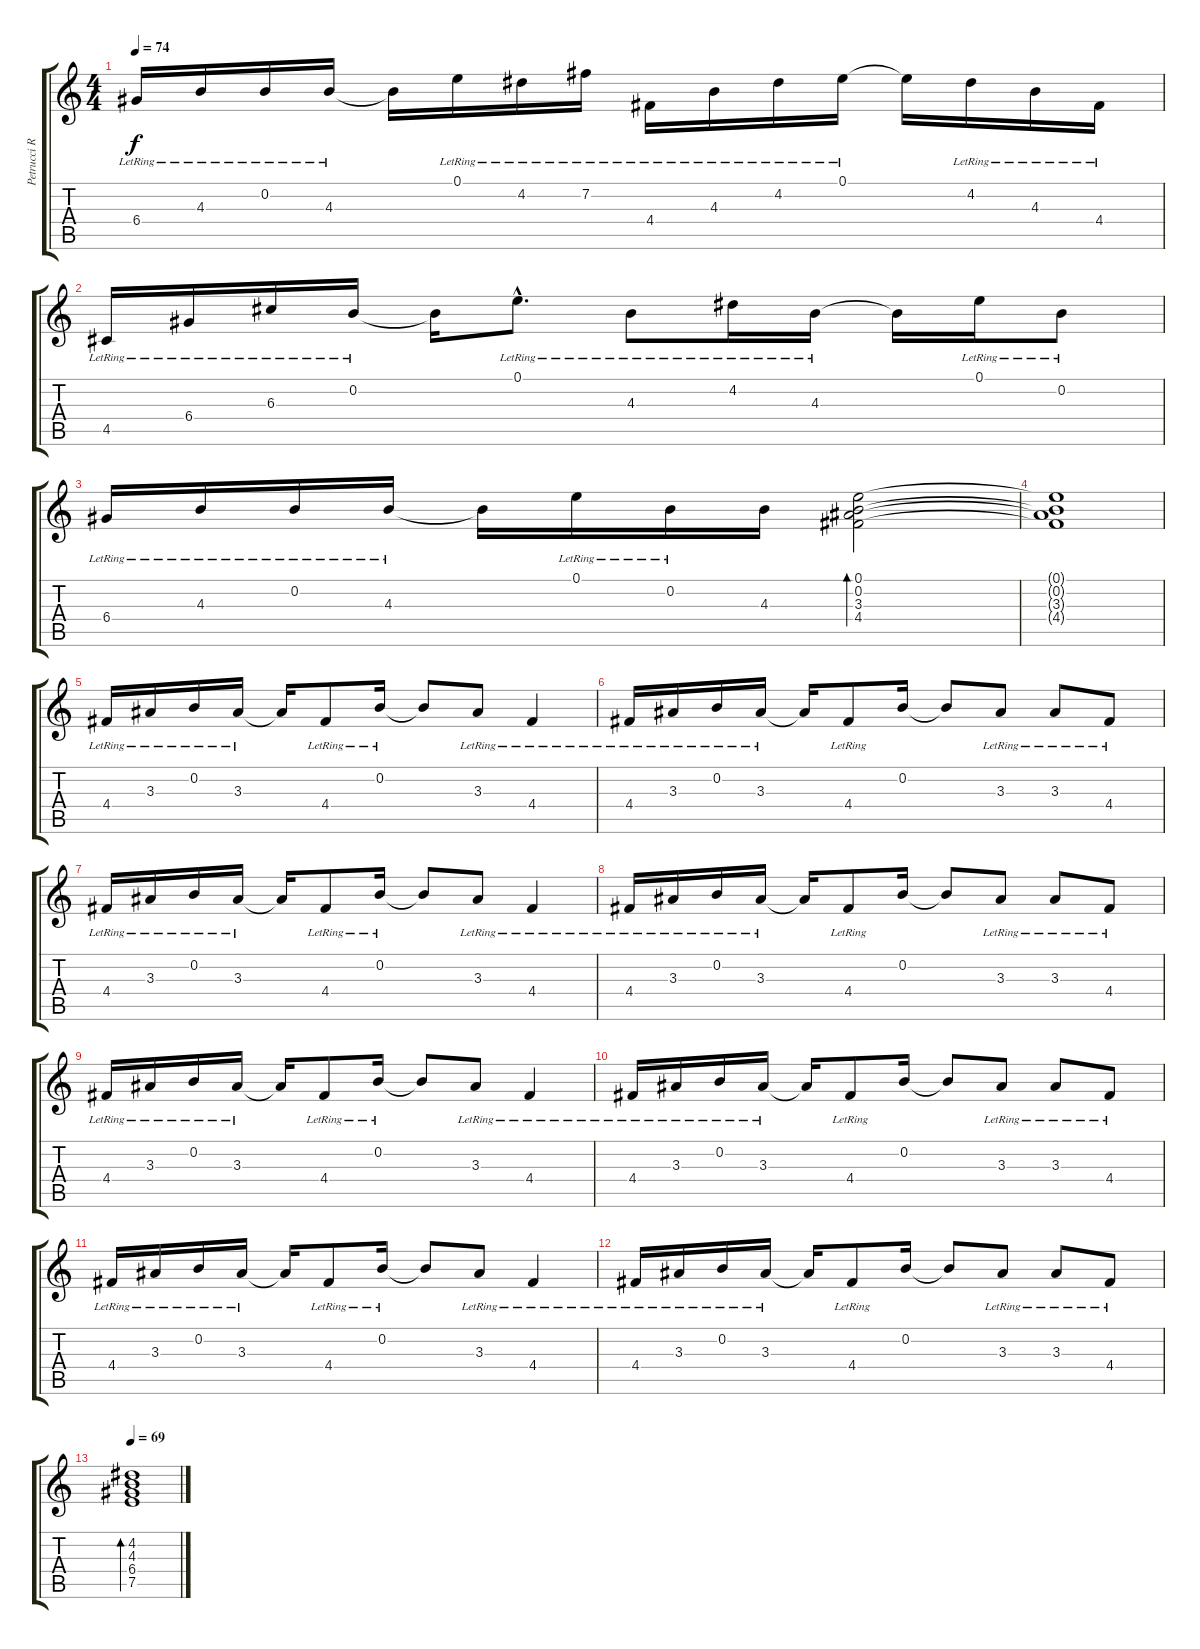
\track ("Petrucci Rythm" "Petrucci R") {instrument acousticguitarsteel}
\staff {score tabs}
\tuning (E4 B3 G3 D3 A2 E2) {hide}
\ts (4 4)
\tempo 74
\clef g2
\ks c
6.4{lr}.16{dy f} 4.3{lr}.16 0.2{lr}.16 4.3{lr}.16 4.3{t}.16 0.1{lr}.16 4.2{lr}.16 7.2{lr}.16 4.4{lr}.16 4.3{lr}.16 4.2{lr}.16 0.1{lr}.16 0.1{t}.16 4.2{lr}.16 4.3{lr}.16 4.4{lr}.16 |
4.5{lr}.16 6.4{lr}.16 6.3{lr}.16 0.2{lr}.16 0.2{t}.16 0.1{hac lr}.8{d} 4.3{lr}.8 4.2{lr}.16 4.3{lr}.16 4.3{t}.16 0.1{lr}.16 0.2{lr}.8 |
6.4{lr}.16 4.3{lr}.16 0.2{lr}.16 4.3{lr}.16 4.3{t}.16 0.1{lr}.16 0.2{lr}.16 4.3.16 (0.1 0.2 3.3 4.4).2{bd 60} |
(0.1{t} 0.2{t} 3.3{t} 4.4{t}).1 |
4.4{lr}.16 3.3{lr}.16 0.2{lr}.16 3.3{lr}.16 3.3{t}.16 4.4{lr}.8 0.2{lr}.16 0.2{t}.8 3.3{lr}.8 4.4{lr}.4 |
4.4{lr}.16 3.3{lr}.16 0.2{lr}.16 3.3{lr}.16 3.3{t}.16 4.4{lr}.8 0.2.16 0.2{t}.8 3.3{lr}.8 3.3{lr}.8 4.4{lr}.8 |
4.4{lr}.16 3.3{lr}.16 0.2{lr}.16 3.3{lr}.16 3.3{t}.16 4.4{lr}.8 0.2{lr}.16 0.2{t}.8 3.3{lr}.8 4.4{lr}.4 |
4.4{lr}.16 3.3{lr}.16 0.2{lr}.16 3.3{lr}.16 3.3{t}.16 4.4{lr}.8 0.2.16 0.2{t}.8 3.3{lr}.8 3.3{lr}.8 4.4{lr}.8 |
4.4{lr}.16 3.3{lr}.16 0.2{lr}.16 3.3{lr}.16 3.3{t}.16 4.4{lr}.8 0.2{lr}.16 0.2{t}.8 3.3{lr}.8 4.4{lr}.4 |
4.4{lr}.16 3.3{lr}.16 0.2{lr}.16 3.3{lr}.16 3.3{t}.16 4.4{lr}.8 0.2.16 0.2{t}.8 3.3{lr}.8 3.3{lr}.8 4.4{lr}.8 |
4.4{lr}.16 3.3{lr}.16 0.2{lr}.16 3.3{lr}.16 3.3{t}.16 4.4{lr}.8 0.2{lr}.16 0.2{t}.8 3.3{lr}.8 4.4{lr}.4 |
4.4{lr}.16 3.3{lr}.16 0.2{lr}.16 3.3{lr}.16 3.3{t}.16 4.4{lr}.8 0.2.16 0.2{t}.8 3.3{lr}.8 3.3{lr}.8 4.4{lr}.8 |
\tempo 69
(4.2 4.3 6.4 7.5).1{bd 120}
